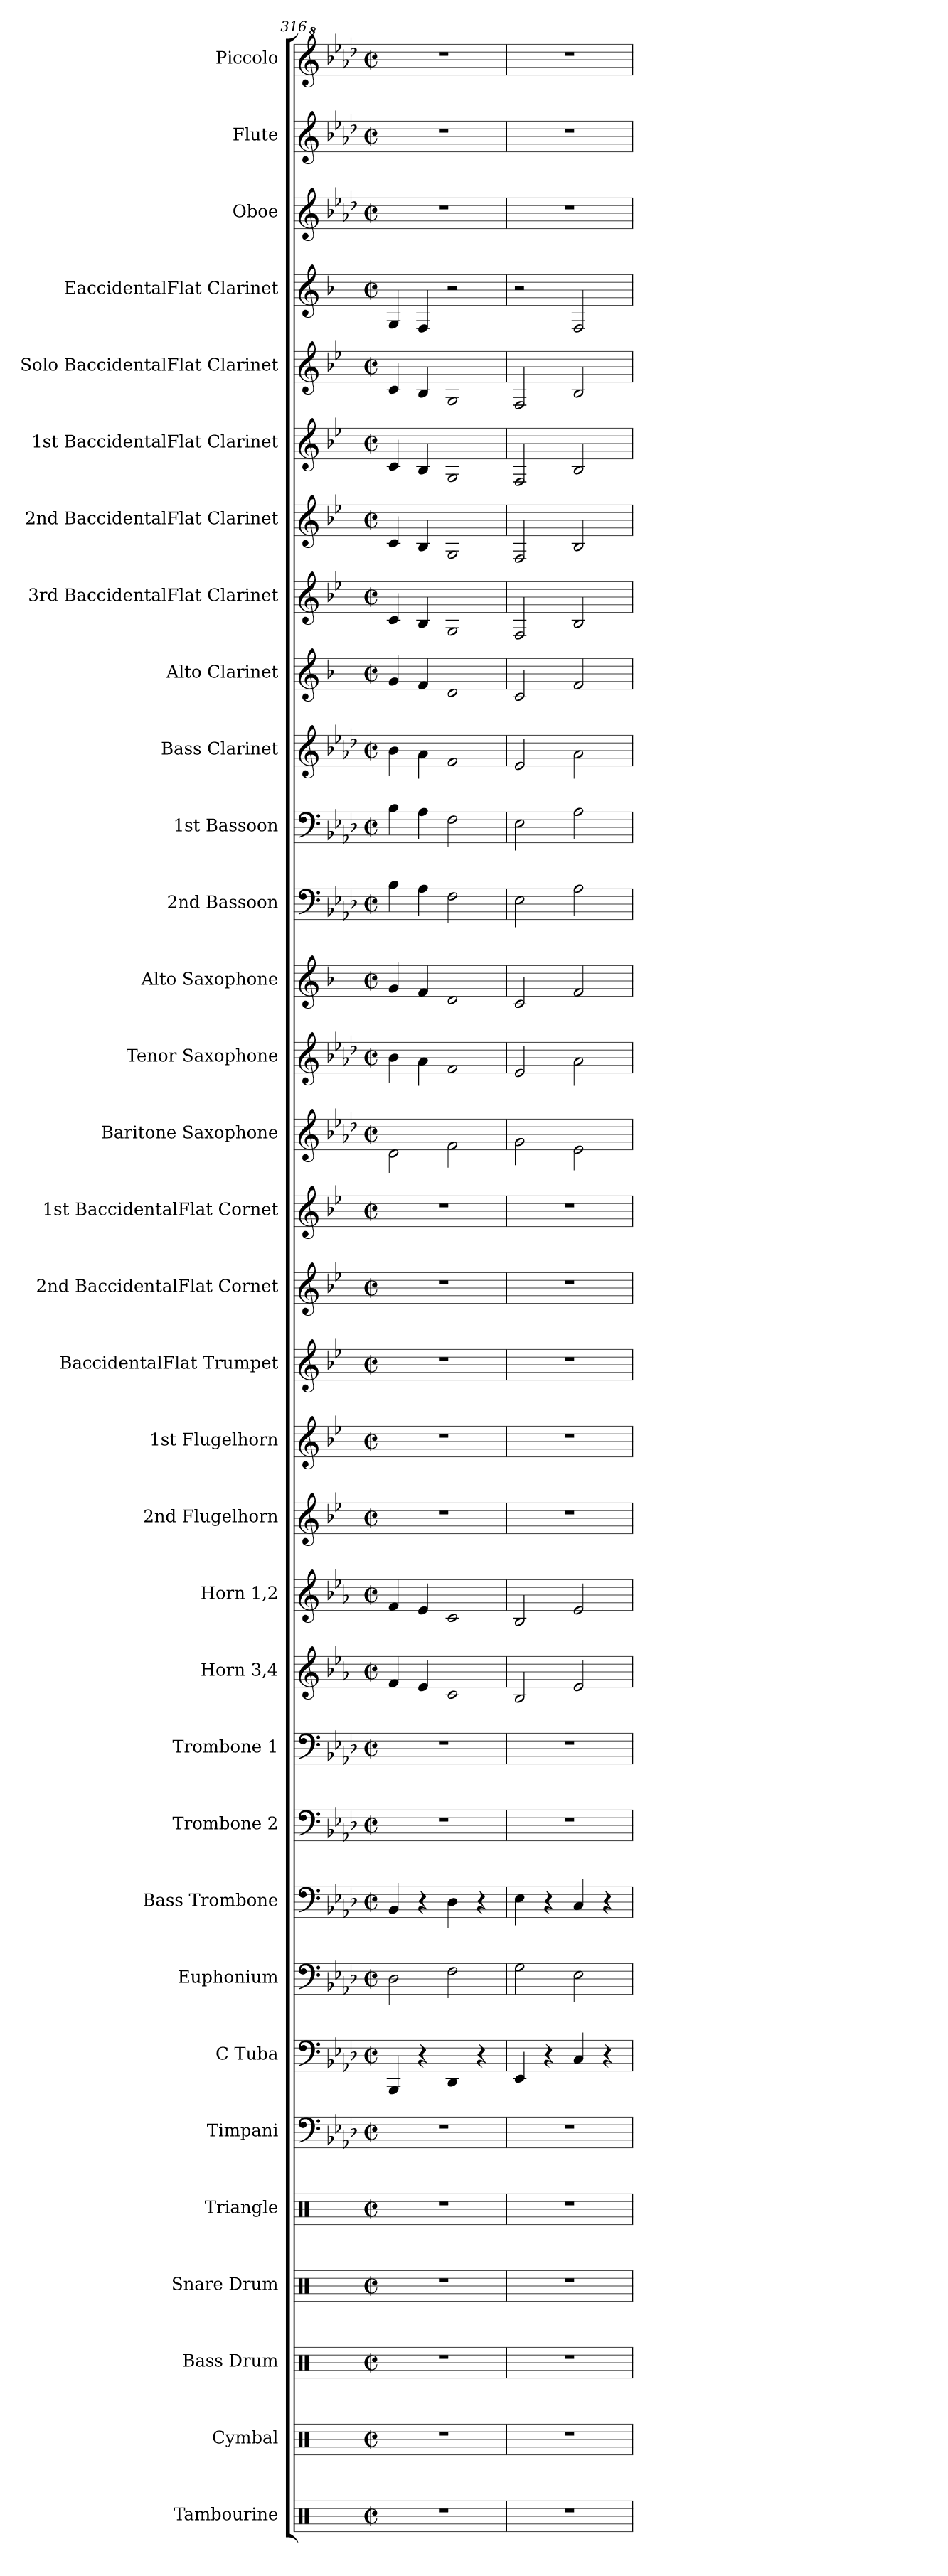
**kern	**kern	**kern	**kern	**kern	**kern	**kern	**kern	**kern	**kern	**kern	**kern	**kern	**kern	**kern	**kern	**kern	**kern	**kern	**kern	**kern	**kern	**kern	**kern	**kern	**kern	**kern	**kern	**kern	**kern	**kern	**kern	**kern
*part33	*part32	*part31	*part30	*part29	*part28	*part27	*part26	*part25	*part24	*part23	*part22	*part21	*part20	*part19	*part18	*part17	*part16	*part15	*part14	*part13	*part12	*part11	*part10	*part9	*part8	*part7	*part6	*part5	*part4	*part3	*part2	*part1
*staff33	*staff32	*staff31	*staff30	*staff29	*staff28	*staff27	*staff26	*staff25	*staff24	*staff23	*staff22	*staff21	*staff20	*staff19	*staff18	*staff17	*staff16	*staff15	*staff14	*staff13	*staff12	*staff11	*staff10	*staff9	*staff8	*staff7	*staff6	*staff5	*staff4	*staff3	*staff2	*staff1
*I"Tambourine	*I"Cymbal	*I"Bass Drum	*I"Snare Drum	*I"Triangle	*I"Timpani	*I"C Tuba	*I"Euphonium	*I"Bass Trombone	*I"Trombone 2	*I"Trombone 1	*I"Horn 3,4	*I"Horn 1,2	*I"2nd Flugelhorn	*I"1st Flugelhorn	*I"BaccidentalFlat Trumpet	*I"2nd BaccidentalFlat Cornet	*I"1st BaccidentalFlat Cornet	*I"Baritone Saxophone	*I"Tenor Saxophone	*I"Alto Saxophone	*I"2nd Bassoon	*I"1st Bassoon	*I"Bass Clarinet	*I"Alto Clarinet	*I"3rd BaccidentalFlat Clarinet	*I"2nd BaccidentalFlat Clarinet	*I"1st BaccidentalFlat Clarinet	*I"Solo BaccidentalFlat Clarinet	*I"EaccidentalFlat Clarinet	*I"Oboe	*I"Flute	*I"Piccolo
*I'Tamb.	*I'Cym.	*I'B. Dr.	*I'Sn. Dr.	*I'Trgl.	*I'Timp.	*I'C Tu.	*I'Eu.	*I'B. Trb.	*I'Trb. 2	*I'Trb. 1	*I'Hn. 3,4	*I'Hn. 1,2	*I'2nd Flghn.	*I'1st Flghn.	*I'BaccidentalFlat Tpt.	*I'2nd BaccidentalFlat Cnt.	*I'1st BaccidentalFlat Cnt.	*I'Bar. Sax.	*I'T. Sax.	*I'A. Sax.	*I'2nd Bsn.	*I'1st Bsn.	*I'B. Cl.	*I'A. Cl.	*I'3rd BaccidentalFlat Cl.	*I'2nd BaccidentalFlat Cl.	*I'1st BaccidentalFlat Cl.	*I'Solo BaccidentalFlat Cl.	*I'EaccidentalFlat Cl.	*I'Ob.	*I'Fl.	*I'Picc.
*clefX	*clefX	*clefX	*clefX	*clefX	*clefF4	*clefF4	*clefF4	*clefF4	*clefF4	*clefF4	*clefG2	*clefG2	*clefG2	*clefG2	*clefG2	*clefG2	*clefG2	*clefG2	*clefG2	*clefG2	*clefF4	*clefF4	*clefG2	*clefG2	*clefG2	*clefG2	*clefG2	*clefG2	*clefG2	*clefG2	*clefG2	*clefG^2
*	*	*	*	*	*	*	*	*	*	*	*ITrd4c7	*ITrd4c7	*ITrd1c2	*ITrd1c2	*ITrd1c2	*ITrd1c2	*ITrd1c2	*ITrd12c21	*ITrd8c14	*ITrd5c9	*	*	*ITrd8c14	*ITrd5c9	*ITrd1c2	*ITrd1c2	*ITrd1c2	*ITrd1c2	*ITrd-2c-3	*	*	*ITrd-7c-12
*k[]	*k[]	*k[]	*k[]	*k[]	*k[b-e-a-d-]	*k[b-e-a-d-]	*k[b-e-a-d-]	*k[b-e-a-d-]	*k[b-e-a-d-]	*k[b-e-a-d-]	*k[b-e-a-d-]	*k[b-e-a-d-]	*k[b-e-a-d-]	*k[b-e-a-d-]	*k[b-e-a-d-]	*k[b-e-a-d-]	*k[b-e-a-d-]	*k[b-e-a-d-]	*k[b-e-a-d-]	*k[b-e-a-d-]	*k[b-e-a-d-]	*k[b-e-a-d-]	*k[b-e-a-d-]	*k[b-e-a-d-]	*k[b-e-a-d-]	*k[b-e-a-d-]	*k[b-e-a-d-]	*k[b-e-a-d-]	*k[b-e-a-d-]	*k[b-e-a-d-]	*k[b-e-a-d-]	*k[b-e-a-d-]
*M4/4	*M4/4	*M4/4	*M4/4	*M4/4	*M4/4	*M4/4	*M4/4	*M4/4	*M4/4	*M4/4	*M4/4	*M4/4	*M4/4	*M4/4	*M4/4	*M4/4	*M4/4	*M4/4	*M4/4	*M4/4	*M4/4	*M4/4	*M4/4	*M4/4	*M4/4	*M4/4	*M4/4	*M4/4	*M4/4	*M4/4	*M4/4	*M4/4
*met(c|)	*met(c|)	*met(c|)	*met(c|)	*met(c|)	*met(c|)	*met(c|)	*met(c|)	*met(c|)	*met(c|)	*met(c|)	*met(c|)	*met(c|)	*met(c|)	*met(c|)	*met(c|)	*met(c|)	*met(c|)	*met(c|)	*met(c|)	*met(c|)	*met(c|)	*met(c|)	*met(c|)	*met(c|)	*met(c|)	*met(c|)	*met(c|)	*met(c|)	*met(c|)	*met(c|)	*met(c|)	*met(c|)
=316	=316	=316	=316	=316	=316	=316	=316	=316	=316	=316	=316	=316	=316	=316	=316	=316	=316	=316	=316	=316	=316	=316	=316	=316	=316	=316	=316	=316	=316	=316	=316	=316
1r	1r	1r	1r	1r	1r	4BBB-/	2D-\	4BB-/	1r	1r	4B-/	4B-/	1r	1r	1r	1r	1r	2D-\	4B-\	4B-/	4B-\	4B-\	4B-\	4B-/	4B-/	4B-/	4B-/	4B-/	4B-/	1r	1r	1r
.	.	.	.	.	.	4r	.	4r	.	.	4A-/	4A-/	.	.	.	.	.	.	4A-\	4A-/	4A-\	4A-\	4A-\	4A-/	4A-/	4A-/	4A-/	4A-/	4A-/	.	.	.
.	.	.	.	.	.	4DD-/	2F\	4D-\	.	.	2F/	2F/	.	.	.	.	.	2F\	2F/	2F/	2F\	2F\	2F/	2F/	2F/	2F/	2F/	2F/	2r	.	.	.
.	.	.	.	.	.	4r	.	4r	.	.	.	.	.	.	.	.	.	.	.	.	.	.	.	.	.	.	.	.	.	.	.	.
=317	=317	=317	=317	=317	=317	=317	=317	=317	=317	=317	=317	=317	=317	=317	=317	=317	=317	=317	=317	=317	=317	=317	=317	=317	=317	=317	=317	=317	=317	=317	=317	=317
1r	1r	1r	1r	1r	1r	4EE-/	2G\	4E-\	1r	1r	2E-/	2E-/	1r	1r	1r	1r	1r	2G\	2E-/	2E-/	2E-\	2E-\	2E-/	2E-/	2E-/	2E-/	2E-/	2E-/	2r	1r	1r	1r
.	.	.	.	.	.	4r	.	4r	.	.	.	.	.	.	.	.	.	.	.	.	.	.	.	.	.	.	.	.	.	.	.	.
.	.	.	.	.	.	4C/	2E-\	4C/	.	.	2A-/	2A-/	.	.	.	.	.	2E-\	2A-\	2A-/	2A-\	2A-\	2A-\	2A-/	2A-/	2A-/	2A-/	2A-/	2A-/	.	.	.
.	.	.	.	.	.	4r	.	4r	.	.	.	.	.	.	.	.	.	.	.	.	.	.	.	.	.	.	.	.	.	.	.	.
=	=	=	=	=	=	=	=	=	=	=	=	=	=	=	=	=	=	=	=	=	=	=	=	=	=	=	=	=	=	=	=	=
*-	*-	*-	*-	*-	*-	*-	*-	*-	*-	*-	*-	*-	*-	*-	*-	*-	*-	*-	*-	*-	*-	*-	*-	*-	*-	*-	*-	*-	*-	*-	*-	*-
